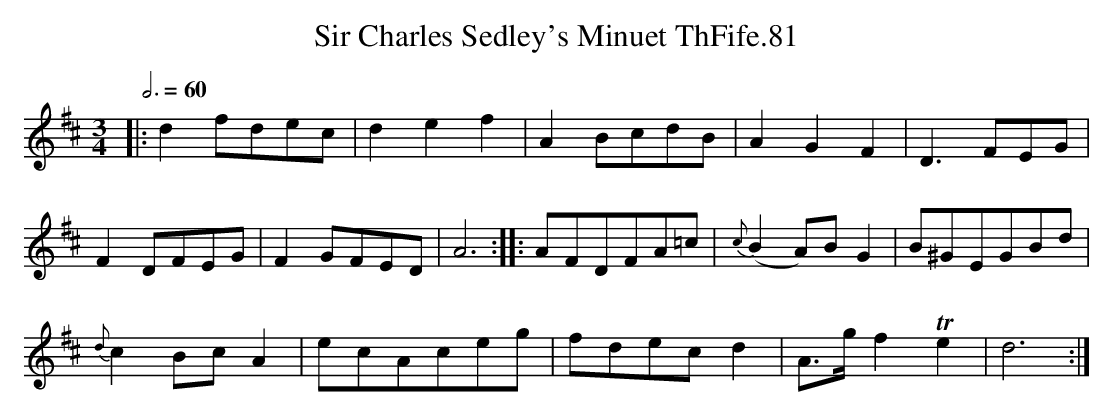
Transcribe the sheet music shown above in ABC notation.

X:1
T:Sir Charles Sedley's Minuet ThFife.81
M:3/4
L:1/8
Q:3/4=60
K:D
|: d2 fdec | d2 e2 f2 | A2 BcdB | A2 G2 F2 | D3 FEG |
F2 DFEG | F2 GFED | A6 :||: AFDFA=c | {c}(B2 A)B G2 | B^GEGBd |
{d}c2 Bc A2 | ecAceg | fdec d2 | A>g f2 !trill!e2 | d6 :|
